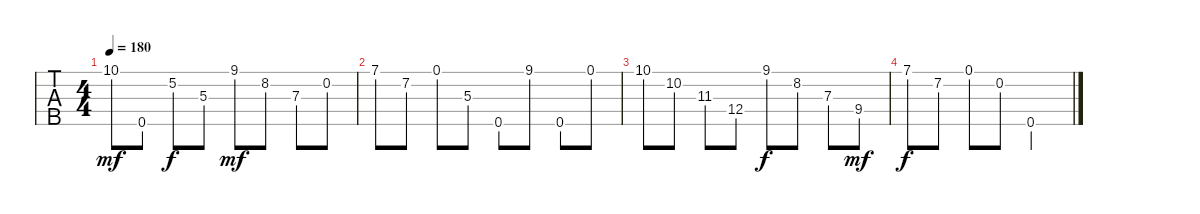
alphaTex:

\track "" {instrument banjo}
\staff {tabs}
\tuning (D4 B3 G3 D3 G4) {hide}
\displaytranspose 12
\ts (4 4)
\tempo 180
\clef g2
\ks c
10.1.8{dy mf} 0.5.8 5.2.8{dy f} 5.3.8 9.1.8{dy mf} 8.2.8 7.3.8 0.2.8 |
7.1.8 7.2.8 0.1.8 5.3.8 0.5.8 9.1.8 0.5.8 0.1.8 |
10.1.8 10.2.8 11.3.8 12.4.8 9.1.8{dy f} 8.2.8 7.3.8 9.4.8{dy mf} |
7.1.8{dy f} 7.2.8 0.1.8 0.2.8 0.5.2
